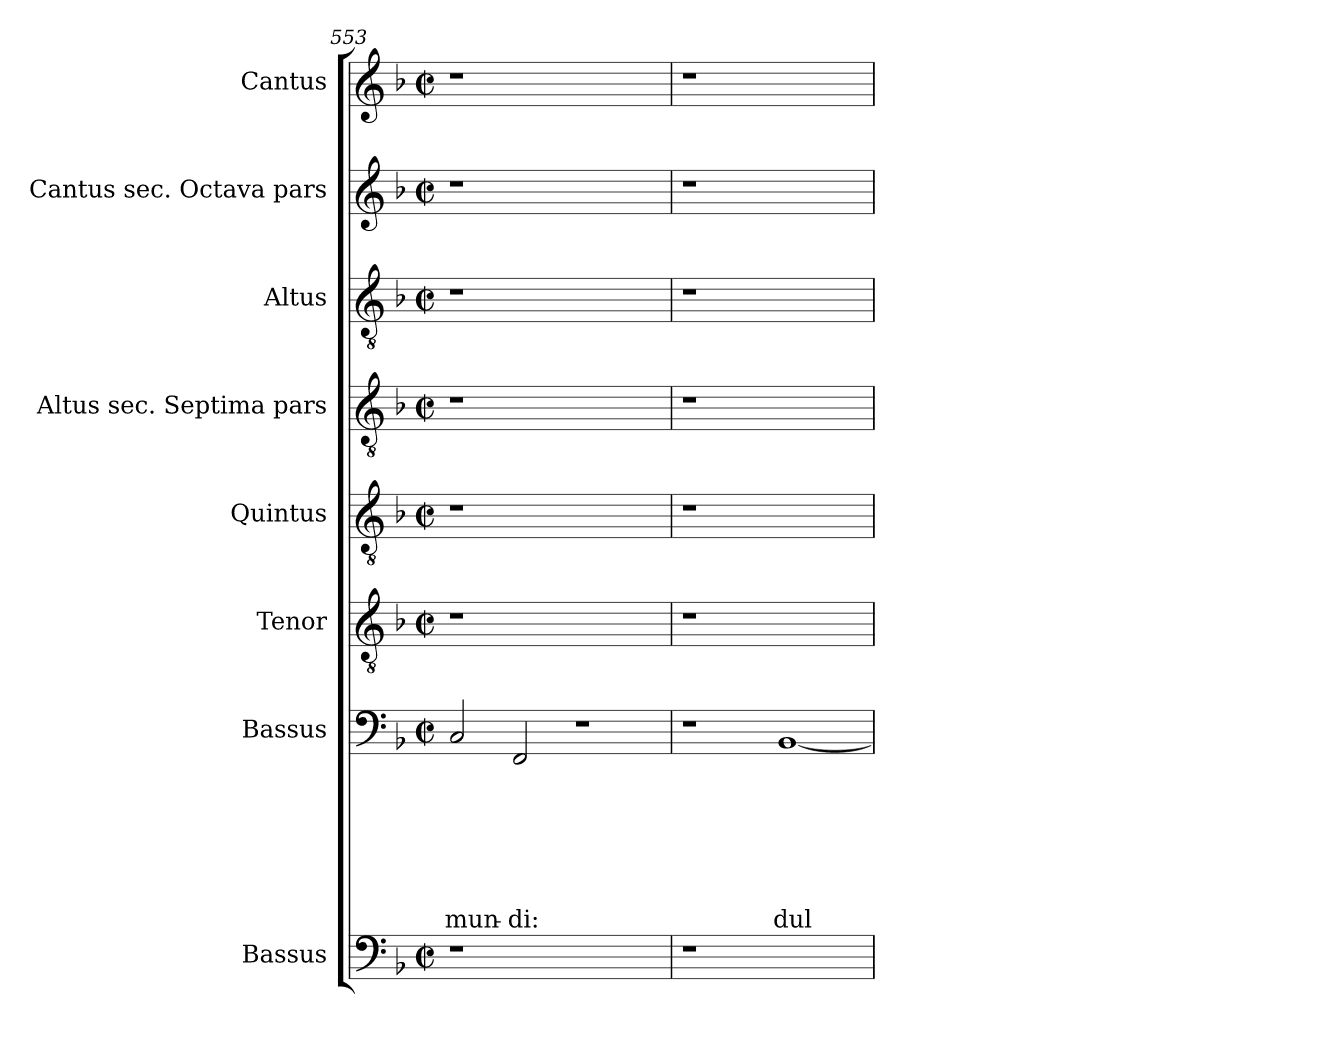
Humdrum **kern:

**kern	**kern	**text	**text	**text	**text	**text	**text	**text	**kern	**kern	**kern	**kern	**kern	**kern
*part8	*part7	*part7	*part7	*part7	*part7	*part7	*part7	*part7	*part6	*part5	*part4	*part3	*part2	*part1
*staff8	*staff7	*staff7	*staff7	*staff7	*staff7	*staff7	*staff7	*staff7	*staff6	*staff5	*staff4	*staff3	*staff2	*staff1
*I"Bassus	*I"Bassus	*	*	*	*	*	*	*	*I"Tenor	*I"Quintus	*I"Altus sec. Septima pars	*I"Altus	*I"Cantus sec. Octava pars	*I"Cantus
*	*I'Bassus	*	*	*	*	*	*	*	*I'Tenor	*I'Quintus	*	*I'Altus	*	*I'Cantus
*clefF4	*clefF4	*	*	*	*	*	*	*	*clefGv2	*clefGv2	*clefGv2	*clefGv2	*clefG2	*clefG2
*k[b-]	*k[b-]	*	*	*	*	*	*	*	*k[b-]	*k[b-]	*k[b-]	*k[b-]	*k[b-]	*k[b-]
*F:	*F:	*	*	*	*	*	*	*	*F:	*F:	*F:	*F:	*F:	*F:
*M2/2	*M2/2	*	*	*	*	*	*	*	*M2/2	*M2/2	*M2/2	*M2/2	*M2/2	*M2/2
*met(c|)	*met(c|)	*	*	*	*	*	*	*	*met(c|)	*met(c|)	*met(c|)	*met(c|)	*met(c|)	*met(c|)
=553	=553	=553	=553	=553	=553	=553	=553	=553	=553	=553	=553	=553	=553	=553
!	!	!	!	!	!	!	!	!LO:LY:b	!	!	!	!	!	!
1r	2C/	.	.	.	.	.	.	mun-	1r	1r	1r	1r	1r	1r
!	!	!	!	!	!	!	!	!LO:LY:b	!	!	!	!	!	!
.	2FF/	.	.	.	.	.	.	-di:	.	.	.	.	.	.
1ryy	1r	.	.	.	.	.	.	.	1ryy	1ryy	1ryy	1ryy	1ryy	1ryy
=554	=554	=554	=554	=554	=554	=554	=554	=554	=554	=554	=554	=554	=554	=554
1r	1r	.	.	.	.	.	.	.	1r	1r	1r	1r	1r	1r
!	!	!	!	!	!	!	!	!LO:LY:b	!	!	!	!	!	!
1ryy	[<1BB-	.	.	.	.	.	.	dul	1ryy	1ryy	1ryy	1ryy	1ryy	1ryy
=	=	=	=	=	=	=	=	=	=	=	=	=	=	=
*-	*-	*-	*-	*-	*-	*-	*-	*-	*-	*-	*-	*-	*-	*-
